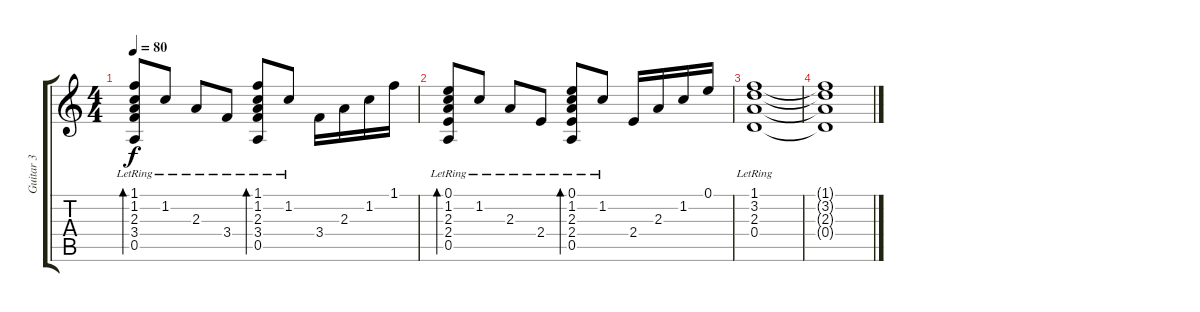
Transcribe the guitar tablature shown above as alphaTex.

\track ("Guitar 3" "Guitar 3") {instrument acousticguitarsteel}
\staff {score tabs}
\tuning (E4 B3 G3 D3 A2 E2) {hide}
\ts (4 4)
\tempo 80
\clef g2
\ks c
(1.1{lr} 1.2{lr} 2.3{lr} 3.4{lr} 0.5{lr}).8{bd 60 dy f} 1.2{lr}.8 2.3{lr}.8 3.4{lr}.8 (1.1{lr} 1.2{lr} 2.3{lr} 3.4{lr} 0.5{lr}).8{bd 60} 1.2{lr}.8 3.4.16 2.3.16 1.2.16 1.1.16 |
(0.1{lr} 1.2{lr} 2.3{lr} 2.4{lr} 0.5{lr}).8{bd 60} 1.2{lr}.8 2.3{lr}.8 2.4{lr}.8 (0.1{lr} 1.2{lr} 2.3{lr} 2.4{lr} 0.5{lr}).8{bd 60} 1.2{lr}.8 2.4.16 2.3.16 1.2.16 0.1.16 |
(1.1{lr} 3.2{lr} 2.3{lr} 0.4{lr}).1{volume 0 instrument acousticguitarsteel} |
(1.1{t} 3.2{t} 2.3{t} 0.4{t}).1
